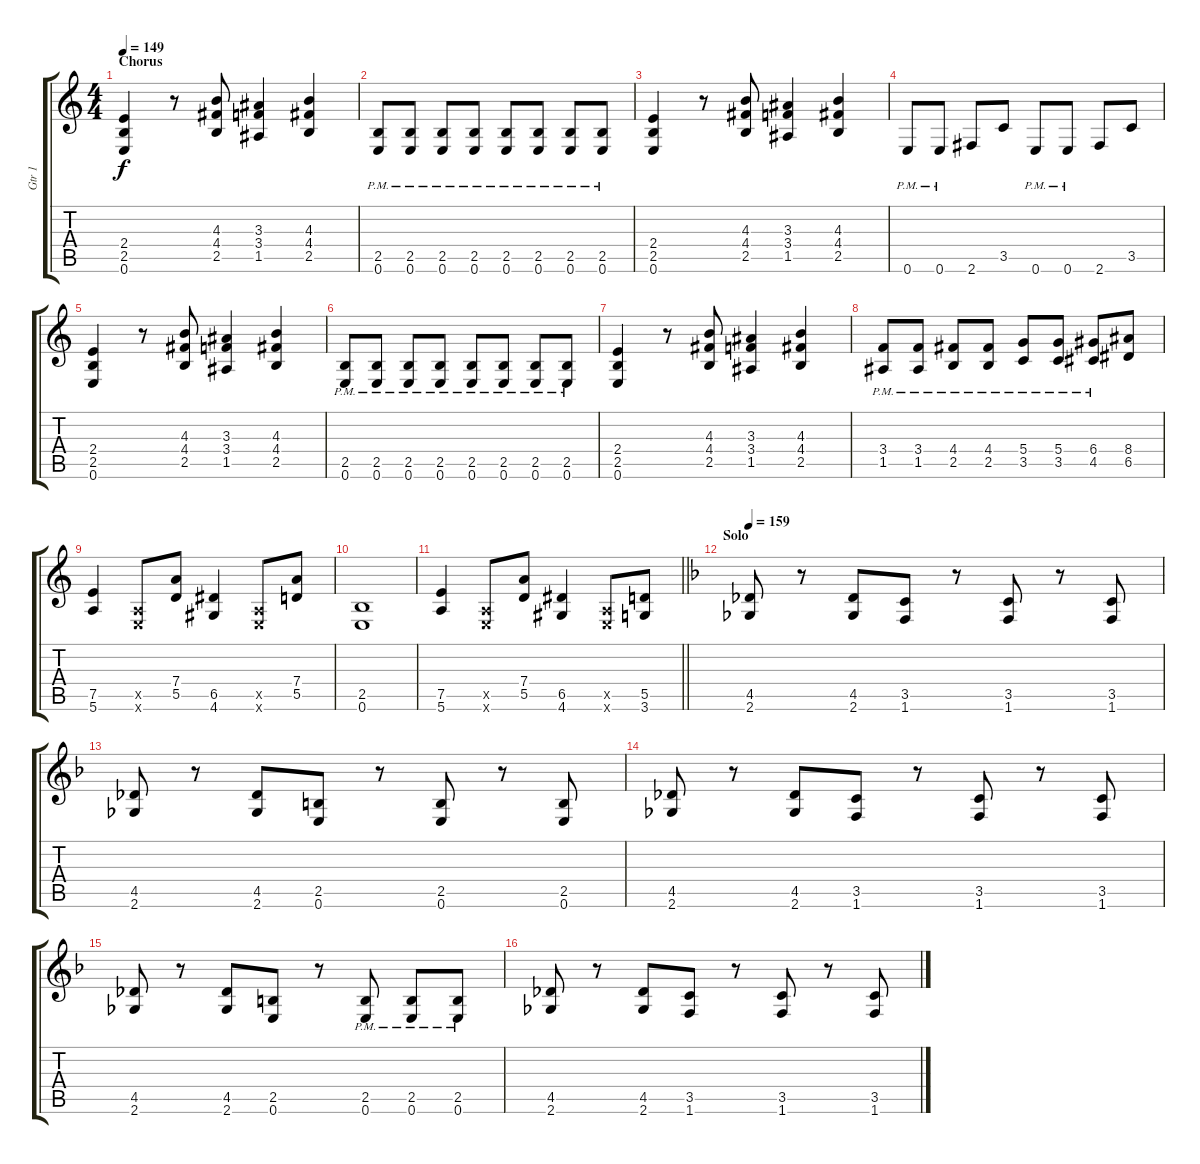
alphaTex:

\track ("Gtr 1" "Gtr 1") {instrument acousticguitarsteel}
\staff {score tabs}
\tuning (E4 B3 G3 D3 A2 E2) {hide}
\ts (4 4)
\section ("" "Chorus")
\tempo 149
\clef g2
\ks c
(2.4 2.5 0.6).4{dy f} r.8 (4.3 4.4 2.5).8 (3.3 3.4 1.5).4 (4.3 4.4 2.5).4 |
(2.5{pm} 0.6{pm}).8 (2.5{pm} 0.6{pm}).8 (2.5{pm} 0.6{pm}).8 (2.5{pm} 0.6{pm}).8 (2.5{pm} 0.6{pm}).8 (2.5{pm} 0.6{pm}).8 (2.5{pm} 0.6{pm}).8 (2.5{pm} 0.6{pm}).8 |
(2.4 2.5 0.6).4 r.8 (4.3 4.4 2.5).8 (3.3 3.4 1.5).4 (4.3 4.4 2.5).4 |
0.6{pm}.8 0.6{pm}.8 2.6.8 3.5.8 0.6{pm}.8 0.6{pm}.8 2.6.8 3.5.8 |
(2.4 2.5 0.6).4 r.8 (4.3 4.4 2.5).8 (3.3 3.4 1.5).4 (4.3 4.4 2.5).4 |
(2.5{pm} 0.6{pm}).8 (2.5{pm} 0.6{pm}).8 (2.5{pm} 0.6{pm}).8 (2.5{pm} 0.6{pm}).8 (2.5{pm} 0.6{pm}).8 (2.5{pm} 0.6{pm}).8 (2.5{pm} 0.6{pm}).8 (2.5{pm} 0.6{pm}).8 |
(2.4 2.5 0.6).4 r.8 (4.3 4.4 2.5).8 (3.3 3.4 1.5).4 (4.3 4.4 2.5).4 |
(3.4{pm} 1.5{pm}).8 (3.4{pm} 1.5{pm}).8 (4.4{pm} 2.5{pm}).8 (4.4{pm} 2.5{pm}).8 (5.4{pm} 3.5{pm}).8 (5.4{pm} 3.5{pm}).8 (6.4{pm} 4.5{pm}).8 (8.4 6.5).8 |
(7.5 5.6).4 (0.5{x} 0.6{x}).8 (7.4 5.5).8 (6.5 4.6).4 (0.5{x} 0.6{x}).8 (7.4 5.5).8 |
(2.5 0.6).1 |
\barLineRight lightlight
(7.5 5.6).4 (0.5{x} 0.6{x}).8 (7.4 5.5).8 (6.5 4.6).4 (0.5{x} 0.6{x}).8 (5.5 3.6).8 |
\section ("" "Solo")
\tempo 159
\ks f
(4.5 2.6).8{volume 10} r.8 (4.5 2.6).8 (3.5 1.6).8 r.8 (3.5 1.6).8 r.8 (3.5 1.6).8 |
(4.5 2.6).8 r.8 (4.5 2.6).8 (2.5 0.6).8 r.8 (2.5 0.6).8 r.8 (2.5 0.6).8 |
(4.5 2.6).8 r.8 (4.5 2.6).8 (3.5 1.6).8 r.8 (3.5 1.6).8 r.8 (3.5 1.6).8 |
(4.5 2.6).8 r.8 (4.5 2.6).8 (2.5 0.6).8 r.8 (2.5{pm} 0.6{pm}).8 (2.5{pm} 0.6{pm}).8 (2.5{pm} 0.6{pm}).8 |
(4.5 2.6).8 r.8 (4.5 2.6).8 (3.5 1.6).8 r.8 (3.5 1.6).8 r.8 (3.5 1.6).8
